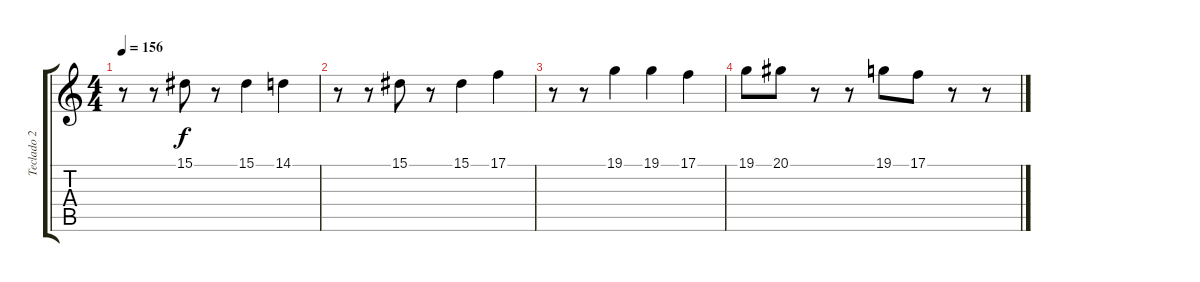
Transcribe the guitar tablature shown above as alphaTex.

\track ("Teclado 2" "Teclado 2") {instrument recorder}
\staff {score tabs}
\tuning (C4 G3 Eb3 Bb2 F2 C2) {hide}
\ts (4 4)
\tempo 156
\clef g2
\ks c
r.8{dy f} r.8 15.1.8 r.8 15.1.4 14.1.4 |
r.8 r.8 15.1.8 r.8 15.1.4 17.1.4 |
r.8 r.8 19.1.4 19.1.4 17.1.4 |
19.1.8 20.1.8 r.8 r.8 19.1.8 17.1.8 r.8 r.8
